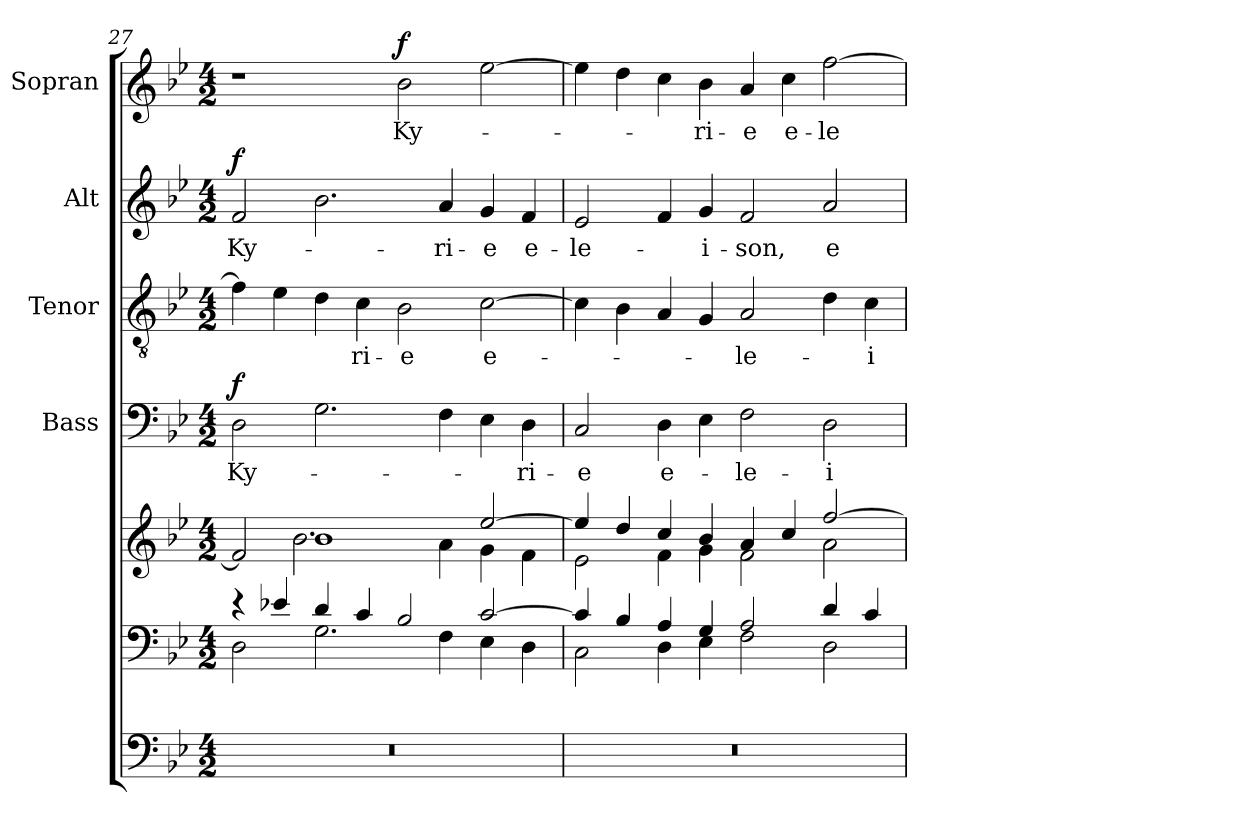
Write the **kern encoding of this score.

**kern	**kern	**kern	**kern	**text	**dynam	**kern	**text	**kern	**text	**dynam	**kern	**text	**dynam
*part6	*part5	*part5	*part4	*part4	*part4	*part3	*part3	*part2	*part2	*part2	*part1	*part1	*part1
*staff7	*staff6	*staff5	*staff4	*staff4	*staff4	*staff3	*staff3	*staff2	*staff2	*staff2	*staff1	*staff1	*staff1
*	*	*	*I"Bass	*	*	*I"Tenor	*	*I"Alt	*	*	*I"Sopran	*	*
*	*	*	*I'B.	*	*	*I'T.	*	*I'A.	*	*	*I'S.	*	*
*clefF4	*clefF4	*clefG2	*clefF4	*	*	*clefGv2	*	*clefG2	*	*	*clefG2	*	*
*k[b-e-]	*k[b-e-]	*k[b-e-]	*k[b-e-]	*	*	*k[b-e-]	*	*k[b-e-]	*	*	*k[b-e-]	*	*
*B-:	*B-:	*B-:	*B-:	*	*	*B-:	*	*B-:	*	*	*B-:	*	*
*M4/2	*M4/2	*M4/2	*M4/2	*	*	*M4/2	*	*M4/2	*	*	*M4/2	*	*
=27	=27	=27	=27	=27	=27	=27	=27	=27	=27	=27	=27	=27	=27
*	*^	*^	*	*	*	*	*	*	*	*	*	*	*
!	!	!	!	!	!	!LO:LY:b	!LO:DY:a	!	!	!	!LO:LY:b	!LO:DY:a	!	!	!
0r	4rd	2D\	2f/]	2ryy	2D\	Ky-	f	4f\]	.	2f/	Ky-	f	1r	.	.
.	4e-X/	.	.	.	.	.	.	4e-\	.	.	.	.	.	.	.
.	4d/	2.G\	1b-	2.b-\	2.G\	.	.	4d\	.	2.b-\	.	.	.	.	.
!	!	!	!	!	!	!	!	!	!LO:LY:b	!	!	!	!	!	!
.	4c/	.	.	.	.	.	.	4c\	-ri-	.	.	.	.	.	.
!	!	!	!	!	!	!	!	!	!LO:LY:b	!	!	!	!	!LO:LY:b	!LO:DY:a
.	2B-/	.	.	.	.	.	.	2B-\	-e	.	.	.	2b-\	Ky-	f
!	!	!	!	!	!	!	!	!	!	!	!LO:LY:b	!	!	!	!
.	.	4F\	.	4a\	4F\	.	.	.	.	4a/	-ri-	.	.	.	.
!	!	!	!	!	!	!	!	!	!LO:LY:b	!	!LO:LY:b	!	!	!	!
.	[>2c/	4E-\	[>2ee-/	4g\	4E-\	.	.	[2c\	e-	4g/	-e	.	[2ee-\	.	.
!	!	!	!	!	!	!LO:LY:b	!	!	!	!	!LO:LY:b	!	!	!	!
.	.	4D\	.	4f\	4D\	-ri-	.	.	.	4f/	e-	.	.	.	.
=28	=28	=28	=28	=28	=28	=28	=28	=28	=28	=28	=28	=28	=28	=28	=28
!	!	!	!	!	!	!LO:LY:b	!	!	!	!	!LO:LY:b	!	!	!	!
0r	4c/]	2C\	4ee-/]	2e-\	2C/	-e	.	4c\]	.	2e-/	-le-	.	4ee-\]	.	.
.	4B-/	.	4dd/	.	.	.	.	4B-\	.	.	.	.	4dd\	.	.
!	!	!	!	!	!	!LO:LY:b	!	!	!	!	!	!	!	!	!
.	4A/	4D\	4cc/	4f\	4D\	e-	.	4A/	.	4f/	.	.	4cc\	.	.
!	!	!	!	!	!	!	!	!	!	!	!LO:LY:b	!	!	!LO:LY:b	!
.	4G/	4E-\	4b-/	4g\	4E-\	.	.	4G/	.	4g/	-i-	.	4b-\	-ri-	.
!	!	!	!	!	!	!LO:LY:b	!	!	!LO:LY:b	!	!LO:LY:b	!	!	!LO:LY:b	!
.	2A/	2F\	4a/	2f\	2F\	-le-	.	2A/	-le-	2f/	-son,	.	4a/	-e	.
!	!	!	!	!	!	!	!	!	!	!	!	!	!	!LO:LY:b	!
.	.	.	4cc/	.	.	.	.	.	.	.	.	.	4cc\	e-	.
!	!	!	!	!	!	!LO:LY:b	!	!	!	!	!LO:LY:b	!	!	!LO:LY:b	!
.	4d/	2D\	[>2ff/	2a\	2D\	-i-	.	4d\	.	2a/	e-	.	[2ff\	-le-	.
!	!	!	!	!	!	!	!	!	!LO:LY:b	!	!	!	!	!	!
.	4c/	.	.	.	.	.	.	4c\	-i-	.	.	.	.	.	.
*	*v	*v	*	*	*	*	*	*	*	*	*	*	*	*	*
*	*	*v	*v	*	*	*	*	*	*	*	*	*	*	*
=	=	=	=	=	=	=	=	=	=	=	=	=	=
*-	*-	*-	*-	*-	*-	*-	*-	*-	*-	*-	*-	*-	*-
